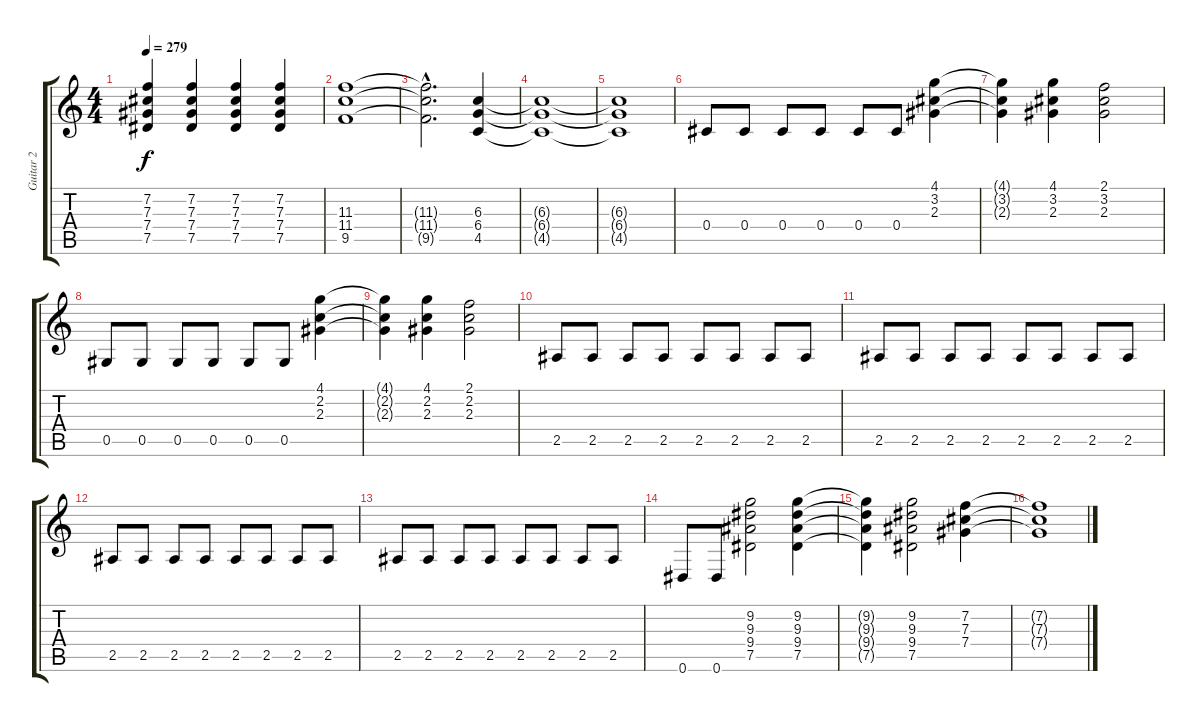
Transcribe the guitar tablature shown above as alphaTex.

\track ("Guitar 2" "Guitar 2") {instrument distortionguitar}
\staff {score tabs}
\tuning (Eb4 Bb3 Gb3 Db3 Ab2 Eb2) {hide}
\ts (4 4)
\tempo 279
\clef g2
\ks c
(7.2{t} 7.3{t} 7.4{t} 7.5{t}).4{dy f} (7.2 7.3 7.4 7.5).4 (7.2 7.3 7.4 7.5).4 (7.2 7.3 7.4 7.5).4 |
(11.3 11.4 9.5).1 |
(11.3{hac t} 11.4{hac t} 9.5{hac t}).2{d} (6.3 6.4 4.5).4 |
(6.3{t} 6.4{t} 4.5{t}).1 |
(6.3{t} 6.4{t} 4.5{t}).1 |
0.4.8 0.4.8 0.4.8 0.4.8 0.4.8 0.4.8 (4.1 3.2 2.3).4 |
(4.1{t} 3.2{t} 2.3{t}).4 (4.1 3.2 2.3).4 (2.1 3.2 2.3).2 |
0.5.8 0.5.8 0.5.8 0.5.8 0.5.8 0.5.8 (4.1 2.2 2.3).4 |
(4.1{t} 2.2{t} 2.3{t}).4 (4.1 2.2 2.3).4 (2.1 2.2 2.3).2 |
2.5.8 2.5.8 2.5.8 2.5.8 2.5.8 2.5.8 2.5.8 2.5.8 |
2.5.8 2.5.8 2.5.8 2.5.8 2.5.8 2.5.8 2.5.8 2.5.8 |
2.5.8 2.5.8 2.5.8 2.5.8 2.5.8 2.5.8 2.5.8 2.5.8 |
2.5.8 2.5.8 2.5.8 2.5.8 2.5.8 2.5.8 2.5.8 2.5.8 |
0.6.8 0.6.8 (9.2 9.3 9.4 7.5).2 (9.2 9.3 9.4 7.5).4 |
(9.2{t} 9.3{t} 9.4{t} 7.5{t}).4 (9.2 9.3 9.4 7.5).2 (7.2 7.3 7.4).4 |
(7.2{t} 7.3{t} 7.4{t}).1
